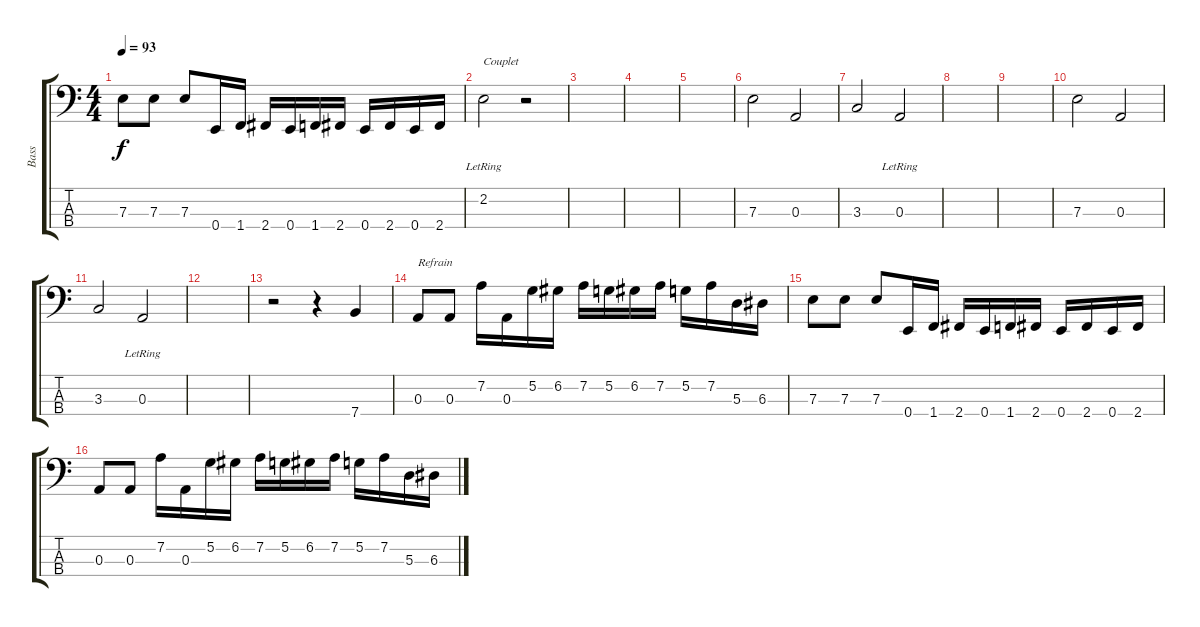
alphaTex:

\track ("Bass" "Bass") {instrument acousticbass}
\staff {score tabs}
\tuning (G2 D2 A1 E1) {hide}
\ts (4 4)
\tempo 93
\clef f4
\ks c
7.3.8{dy f} 7.3.8 7.3.8 0.4.16 1.4.16 2.4.16 0.4.16 1.4.16 2.4.16 0.4.16 2.4.16 0.4.16 2.4.16 |
2.2{lr}.2{txt "Couplet"} r.2 |
|
|
|
7.3.2 0.3.2 |
3.3.2 0.3{lr}.2 |
|
|
7.3.2 0.3.2 |
3.3.2 0.3{lr}.2 |
|
r.2 r.4 7.4.4 |
0.3.8{txt "Refrain"} 0.3.8 7.2.16 0.3.16 5.2.16 6.2.16 7.2.16 5.2.16 6.2.16 7.2.16 5.2.16 7.2.16 5.3.16 6.3.16 |
7.3.8 7.3.8 7.3.8 0.4.16 1.4.16 2.4.16 0.4.16 1.4.16 2.4.16 0.4.16 2.4.16 0.4.16 2.4.16 |
0.3.8 0.3.8 7.2.16 0.3.16 5.2.16 6.2.16 7.2.16 5.2.16 6.2.16 7.2.16 5.2.16 7.2.16 5.3.16 6.3.16
